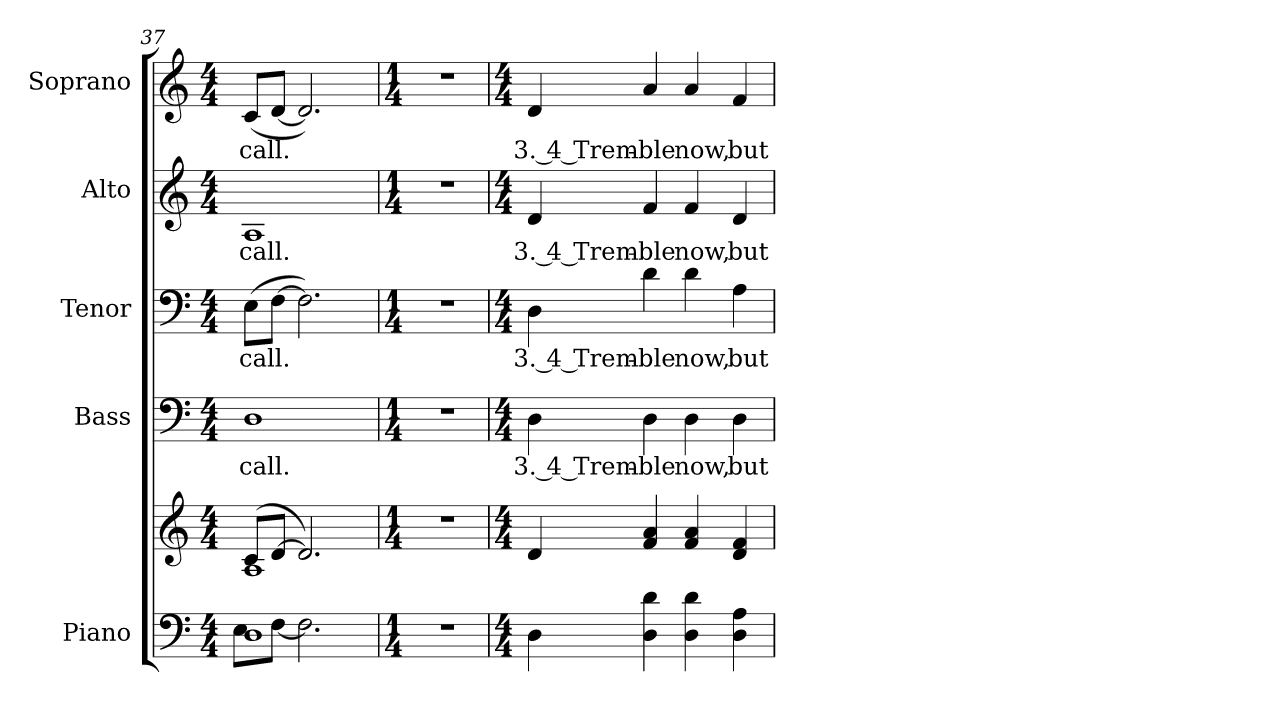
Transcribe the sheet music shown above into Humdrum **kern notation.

**kern	**kern	**kern	**text	**kern	**text	**kern	**text	**kern	**text
*part5	*part5	*part4	*part4	*part3	*part3	*part2	*part2	*part1	*part1
*staff6	*staff5	*staff4	*staff4	*staff3	*staff3	*staff2	*staff2	*staff1	*staff1
*I"Piano	*	*I"Bass	*	*I"Tenor	*	*I"Alto	*	*I"Soprano	*
*I'Pno.	*	*I'B.	*	*	*	*I'A.	*	*I'S.	*
*clefF4	*clefG2	*clefF4	*	*clefF4	*	*clefG2	*	*clefG2	*
*k[]	*k[]	*k[]	*	*k[]	*	*k[]	*	*k[]	*
*C:	*C:	*C:	*	*C:	*	*C:	*	*C:	*
*M4/4	*M4/4	*M4/4	*	*M4/4	*	*M4/4	*	*M4/4	*
=37	=37	=37	=37	=37	=37	=37	=37	=37	=37
*^	*^	*	*	*	*	*	*	*	*
!	!	!	!	!	!LO:LY:b:color=#000000	!	!	!	!	!	!
!	!	!	!	!	!	!	!LO:LY:b:color=#000000	!	!	!	!
!	!	!	!	!	!	!	!	!	!LO:LY:b:color=#000000	!	!
!	!	!	!	!	!	!	!	!	!	!	!LO:LY:b:color=#000000
1Di	8Ei\L	(8ci/L	1Ai	1Di	call.	(8Ei\L	call.	1Ai	call.	(8ci/L	call.
.	[<8Fi\J	[>8di/J	.	.	.	[>8Fi\J	.	.	.	[<8di/J	.
.	2.Fi\]	2.di/])	.	.	.	2.Fi\])	.	.	.	2.di/])	.
*v	*v	*	*	*	*	*	*	*	*	*	*
*	*v	*v	*	*	*	*	*	*	*	*
=38	=38	=38	=38	=38	=38	=38	=38	=38	=38
*M1/4	*M1/4	*M1/4	*	*M1/4	*	*M1/4	*	*M1/4	*
*^	*	*	*	*	*	*	*	*	*
!LO:N:vis=1	!	!LO:N:vis=1	!LO:N:vis=1	!	!LO:N:vis=1	!	!LO:N:vis=1	!	!LO:N:vis=1	!
*v	*v	*	*	*	*	*	*	*	*	*
4r	4r	4r	.	4r	.	4r	.	4r	.
!!LO:PB:g=z
=39	=39	=39	=39	=39	=39	=39	=39	=39	=39
*M4/4	*M4/4	*M4/4	*	*M4/4	*	*M4/4	*	*M4/4	*
!	!	!	!LO:LY:b:color=#000000	!	!	!	!	!	!
!	!	!	!	!	!LO:LY:b:color=#000000	!	!	!	!
!	!	!	!	!	!	!	!LO:LY:b:color=#000000	!	!
!	!	!	!	!	!	!	!	!	!LO:LY:b:color=#000000
4Di\	4di/	4Di\	3. 4 Trem-	4Di\	3. 4 Trem-	4di/	3. 4 Trem-	4di/	3. 4 Trem-
!	!	!	!LO:LY:b:color=#000000	!	!	!	!	!	!
!	!	!	!	!	!LO:LY:b:color=#000000	!	!	!	!
!	!	!	!	!	!	!	!LO:LY:b:color=#000000	!	!
!	!	!	!	!	!	!	!	!	!LO:LY:b:color=#000000
4Di\ 4di	4fi/ 4ai	4Di\	-ble	4di\	-ble	4fi/	-ble	4ai/	-ble
!	!	!	!LO:LY:b:color=#000000	!	!	!	!	!	!
!	!	!	!	!	!LO:LY:b:color=#000000	!	!	!	!
!	!	!	!	!	!	!	!LO:LY:b:color=#000000	!	!
!	!	!	!	!	!	!	!	!	!LO:LY:b:color=#000000
4Di\ 4di	4fi/ 4ai	4Di\	now,	4di\	now,	4fi/	now,	4ai/	now,
!	!	!	!LO:LY:b:color=#000000	!	!	!	!	!	!
!	!	!	!	!	!LO:LY:b:color=#000000	!	!	!	!
!	!	!	!	!	!	!	!LO:LY:b:color=#000000	!	!
!	!	!	!	!	!	!	!	!	!LO:LY:b:color=#000000
4Di\ 4Ai	4di/ 4fi	4Di\	but	4Ai\	but	4di/	but	4fi/	but
=	=	=	=	=	=	=	=	=	=
*-	*-	*-	*-	*-	*-	*-	*-	*-	*-
